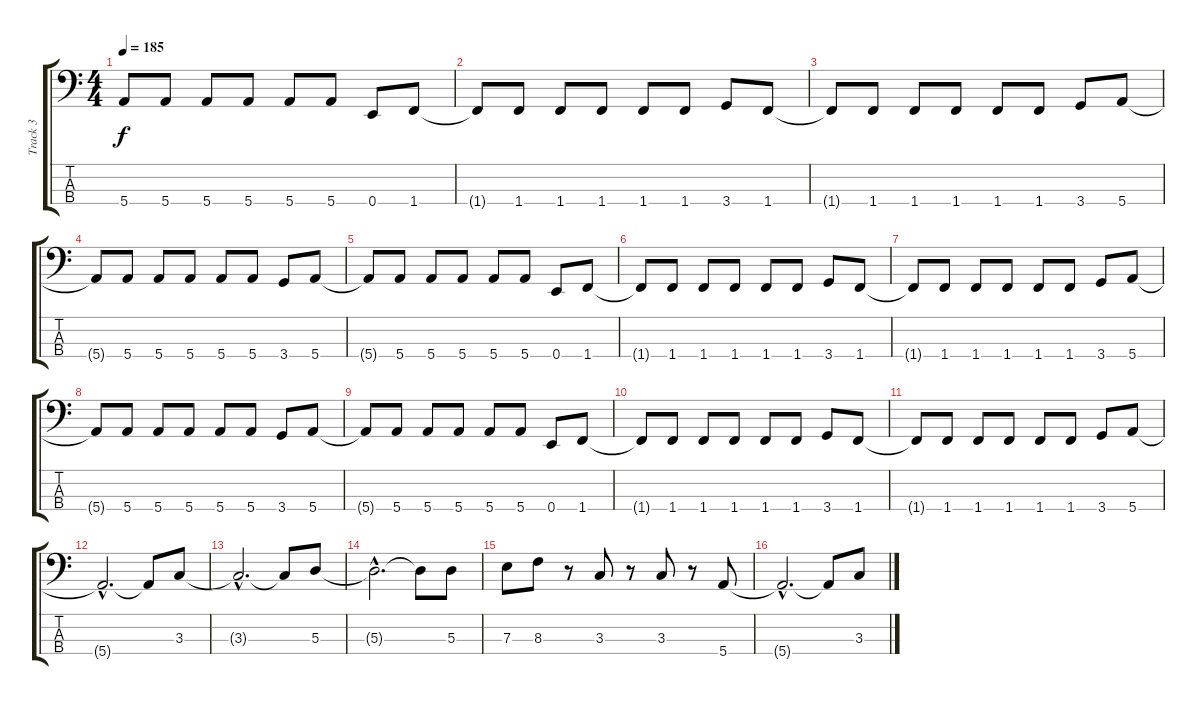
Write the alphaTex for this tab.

\track ("Track 3" "Track 3") {instrument electricbasspick}
\staff {score tabs}
\tuning (G2 D2 A1 E1) {hide}
\ts (4 4)
\tempo 185
\clef f4
\ks c
5.4{t}.8{dy f} 5.4.8 5.4.8 5.4.8 5.4.8 5.4.8 0.4.8 1.4.8 |
1.4{t}.8 1.4.8 1.4.8 1.4.8 1.4.8 1.4.8 3.4.8 1.4.8 |
1.4{t}.8 1.4.8 1.4.8 1.4.8 1.4.8 1.4.8 3.4.8 5.4.8 |
5.4{t}.8 5.4.8 5.4.8 5.4.8 5.4.8 5.4.8 3.4.8 5.4.8 |
5.4{t}.8 5.4.8 5.4.8 5.4.8 5.4.8 5.4.8 0.4.8 1.4.8 |
1.4{t}.8 1.4.8 1.4.8 1.4.8 1.4.8 1.4.8 3.4.8 1.4.8 |
1.4{t}.8 1.4.8 1.4.8 1.4.8 1.4.8 1.4.8 3.4.8 5.4.8 |
5.4{t}.8 5.4.8 5.4.8 5.4.8 5.4.8 5.4.8 3.4.8 5.4.8 |
5.4{t}.8 5.4.8 5.4.8 5.4.8 5.4.8 5.4.8 0.4.8 1.4.8 |
1.4{t}.8 1.4.8 1.4.8 1.4.8 1.4.8 1.4.8 3.4.8 1.4.8 |
1.4{t}.8 1.4.8 1.4.8 1.4.8 1.4.8 1.4.8 3.4.8 5.4.8 |
5.4{hac t}.2{d} 5.4{t}.8 3.3.8 |
3.3{hac t}.2{d} 3.3{t}.8 5.3.8 |
5.3{hac t}.2{d} 5.3{t}.8 5.3.8 |
7.3.8 8.3.8 r.8 3.3.8 r.8 3.3.8 r.8 5.4.8 |
5.4{hac t}.2{d} 5.4{t}.8 3.3.8
